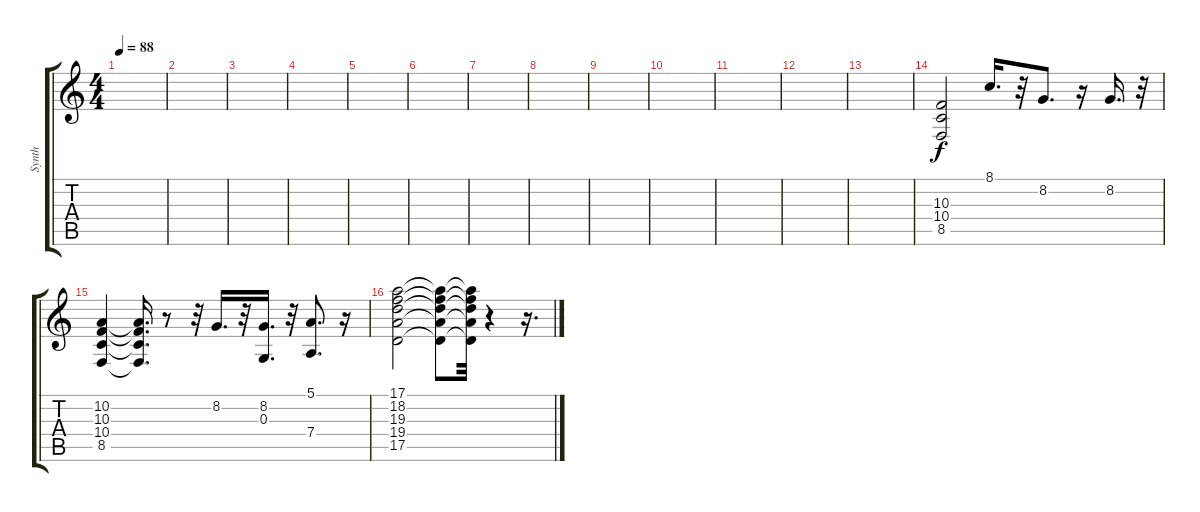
\track ("Synth" "Synth") {instrument synthstrings1}
\staff {score tabs}
\tuning (E4 B3 G3 D3 A2 E2) {hide}
\ts (4 4)
\tempo 88
\clef g2
\ks c
|
|
|
|
|
|
|
|
|
|
|
|
|
(10.3 10.4 8.5).2 8.1.16{d} r.32 8.2.8{d} r.16 8.2.16{d} r.32 |
(10.2 10.3 10.4 8.5).4 (10.2{t} 10.3{t} 10.4{t} 8.5{t}).16{d} r.8 r.32 8.2.16{d} r.32 (8.2 0.3).16{d} r.32 (5.1 7.4).8{d} r.16 |
(17.1 18.2 19.3 19.4 17.5).2 (17.1{t} 18.2{t} 19.3{t} 19.4{t} 17.5{t}).8 (17.1{t} 18.2{t} 19.3{t} 19.4{t} 17.5{t}).32 r.4 r.16{d}
